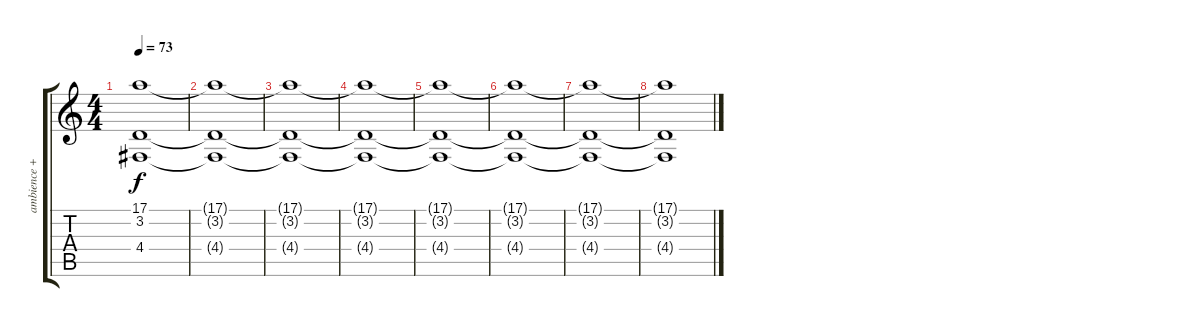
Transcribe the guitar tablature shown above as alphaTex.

\track ("ambience + keys 1" "ambience +") {instrument brightacousticpiano}
\staff {score tabs}
\tuning (E4 B3 G3 D3 A2 E2) {hide}
\ts (4 4)
\tempo 73
\clef g2
\ks c
(17.1{t} 3.2{t} 4.4{t}).1{dy f volume 16} |
(17.1{t} 3.2{t} 4.4{t}).1 |
(17.1{t} 3.2{t} 4.4{t}).1 |
(17.1{t} 3.2{t} 4.4{t}).1 |
(17.1{t} 3.2{t} 4.4{t}).1 |
(17.1{t} 3.2{t} 4.4{t}).1 |
(17.1{t} 3.2{t} 4.4{t}).1 |
(17.1{t} 3.2{t} 4.4{t}).1
